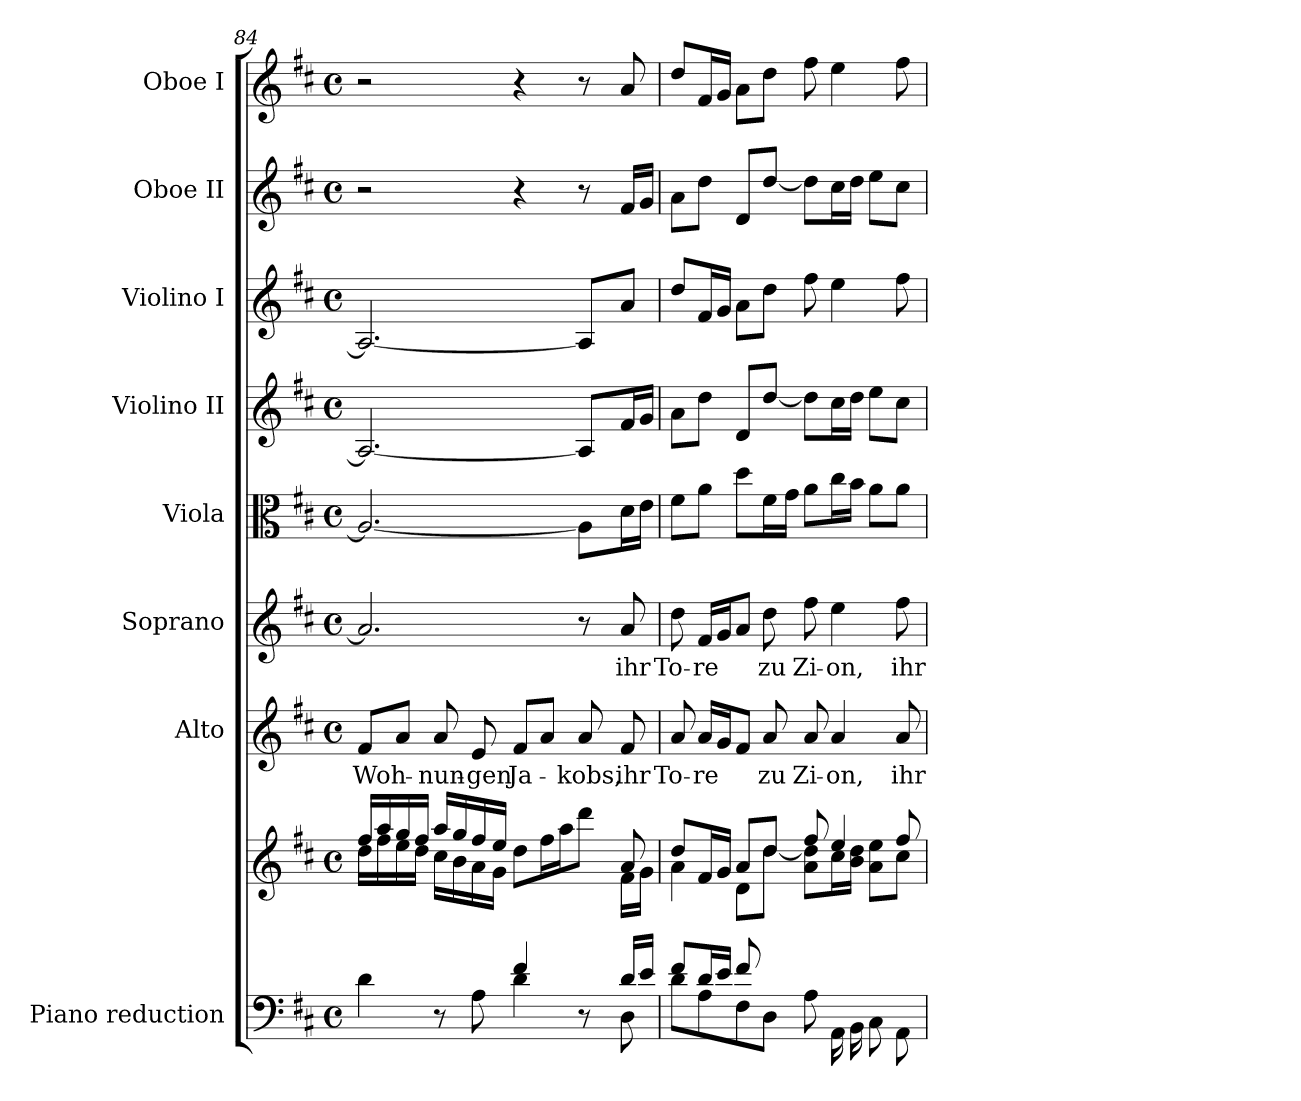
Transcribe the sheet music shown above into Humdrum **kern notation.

**kern	**kern	**kern	**text	**kern	**text	**kern	**kern	**kern	**kern	**kern
*part8	*part8	*part7	*part7	*part6	*part6	*part5	*part4	*part3	*part2	*part1
*staff9	*staff8	*staff7	*staff7	*staff6	*staff6	*staff5	*staff4	*staff3	*staff2	*staff1
*I"Piano reduction	*	*I"Alto	*	*I"Soprano	*	*I"Viola	*I"Violino II	*I"Violino I	*I"Oboe II	*I"Oboe I
*I'Pno	*	*	*	*	*	*I'Vla	*I'Vln	*I'Vln	*I'Ob	*I'Ob
!!LO:LB:g=z
*clefF4	*clefG2	*clefG2	*	*clefG2	*	*clefC3	*clefG2	*clefG2	*clefG2	*clefG2
*k[f#c#]	*k[f#c#]	*k[f#c#]	*	*k[f#c#]	*	*k[f#c#]	*k[f#c#]	*k[f#c#]	*k[f#c#]	*k[f#c#]
*M4/4	*M4/4	*M4/4	*	*M4/4	*	*M4/4	*M4/4	*M4/4	*M4/4	*M4/4
*met(c)	*met(c)	*met(c)	*	*met(c)	*	*met(c)	*met(c)	*met(c)	*met(c)	*met(c)
=84	=84	=84	=84	=84	=84	=84	=84	=84	=84	=84
*^	*^	*	*	*	*	*	*	*	*	*
!	!	!	!	!	!LO:LY:b	!	!	!	!	!	!	!
4ryy	4d\	16ff#/LL	16dd\LL	8f#/L	Woh-	2.a/]	.	2.A/_	2.A/_	2.A/_	2r	2r
.	.	16aa/	16ff#\	.	.	.	.	.	.	.	.	.
.	.	16gg/	16ee\	8a/J	.	.	.	.	.	.	.	.
.	.	16ff#/JJ	16dd\JJ	.	.	.	.	.	.	.	.	.
!	!	!	!	!	!LO:LY:b	!	!	!	!	!	!	!
8r	8ryy	16aa/LL	16cc#\LL	8a/	-nun-	.	.	.	.	.	.	.
.	.	16gg/	16b\	.	.	.	.	.	.	.	.	.
!	!	!	!	!	!LO:LY:b	!	!	!	!	!	!	!
8ryy	8A\	16ff#/	16a\	8e/	-gen	.	.	.	.	.	.	.
.	.	16ee/JJ	16g\JJ	.	.	.	.	.	.	.	.	.
!	!	!	!	!	!LO:LY:b	!	!	!	!	!	!	!
4f#/	4d\	4ryy	8dd\L	8f#/L	Ja-	.	.	.	.	.	4r	4r
.	.	.	16ff#\L	8a/J	.	.	.	.	.	.	.	.
.	.	.	16aa\J	.	.	.	.	.	.	.	.	.
!	!	!	!	!	!LO:LY:b	!	!	!	!	!	!	!
8r	8ryy	8ryy	8ddd\J	8a/	-kobs,	8r	.	8A\L]	8A/L]	8A/L]	8r	8r
!	!	!	!	!	!LO:LY:b	!	!LO:LY:b	!	!	!	!	!
16d/LL	8D\	8a/	16f#\LL	8f#/	ihr	8a/	ihr	16d\L	16f#/L	8a/J	16f#/LL	8a/
16e/JJ	.	.	16g\JJ	.	.	.	.	16e\JJ	16g/JJ	.	16g/JJ	.
=85	=85	=85	=85	=85	=85	=85	=85	=85	=85	=85	=85	=85
*	*	*	*^	*	*	*	*	*	*	*	*	*
!	!	!	!	!	!	!LO:LY:b	!	!LO:LY:b	!	!	!	!	!
8f#/L	8d\L	8dd/L	4a\	4.ryy	8a/	To-	8dd\	To-	8f#\L	8a\L	8dd/L	8a\L	8dd/L
!	!	!	!	!	!	!LO:LY:b	!	!LO:LY:b	!	!	!	!	!
16d/L	8A\	16f#/L	.	.	16a/LL	-re	16f#/LL	-re	8a\J	8dd\J	16f#/L	8dd\J	16f#/L
16e/JJ	.	16g/JJ	.	.	16g/J	.	16g/J	.	.	.	16g/JJ	.	16g/JJ
8f#/L	8F#\	8a/L	8d\L	.	8f#/J	.	8a/J	.	8dd\L	8d/L	8a\L	8d/L	8a\L
!	!	!	!	!	!	!LO:LY:b	!	!LO:LY:b	!	!	!	!	!
8ryy	8D\J	8dd/J	[8dd\J	16f#\L	8a/	zu	8dd\	zu	16f#\L	[8dd/J	8dd\J	[8dd/J	8dd\J
.	.	.	.	16g\JJ	.	.	.	.	16g\JJ	.	.	.	.
!	!	!	!	!	!	!LO:LY:b	!	!LO:LY:b	!	!	!	!	!
8A\L	2ryy	8ff#/	8a\ 8dd\]L	2ryy	8a/	Zi-	8ff#\	Zi-	8a\L	8dd\L]	8ff#\	8dd\L]	8ff#\
!	!	!	!	!	!	!LO:LY:b	!	!LO:LY:b	!	!	!	!	!
16AA\L	.	4ee/	16cc#\L	.	4a/	-on,	4ee\	-on,	16cc#\L	16cc#\L	4ee\	16cc#\L	4ee\
16BB\J	.	.	16b\ 16dd\JJ	.	.	.	.	.	16b\JJ	16dd\JJ	.	16dd\JJ	.
8C#\	.	.	8a\ 8ee\L	.	.	.	.	.	8a\L	8ee\L	.	8ee\L	.
!	!	!	!	!	!	!LO:LY:b	!	!LO:LY:b	!	!	!	!	!
8AA\J	.	8ff#/	8cc#\J	.	8a/	ihr	8ff#\	ihr	8a\J	8cc#\J	8ff#\	8cc#\J	8ff#\
*v	*v	*	*	*	*	*	*	*	*	*	*	*	*
*	*v	*v	*v	*	*	*	*	*	*	*	*	*
=	=	=	=	=	=	=	=	=	=	=
*-	*-	*-	*-	*-	*-	*-	*-	*-	*-	*-
